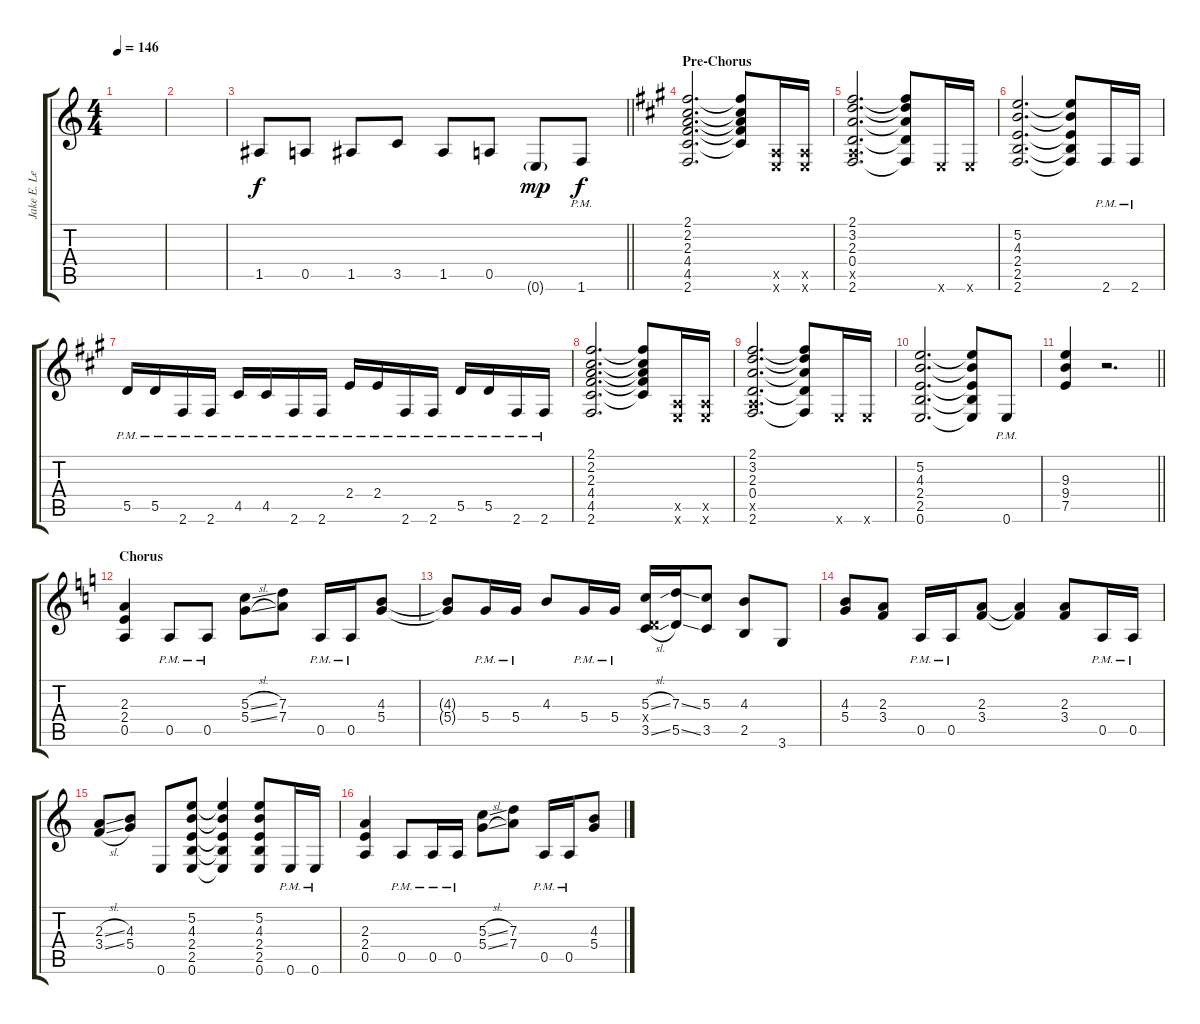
\track ("Jake E. Lee Rhythm Guitar 2" "Jake E. Le") {instrument overdrivenguitar}
\staff {score tabs}
\tuning (E4 B3 G3 D3 A2 E2) {hide}
\ts (4 4)
\tempo 146
\clef g2
\ks aminor
|
|
\barLineRight lightlight
1.5.8 0.5.8 1.5.8 3.5.8 1.5.8 0.5.8 0.6{g}.8{dy mp} 1.6{pm}.8{dy f} |
\section ("" "Pre-Chorus")
\ks f#minor
(2.1 2.2 2.3 4.4 4.5 2.6).2{d} (2.1{t} 2.2{t} 2.3{t} 4.4{t} 4.5{t}).8 (0.5{x} 0.6{x}).16 (0.5{x} 0.6{x}).16 |
(2.1 3.2 2.3 0.4 0.5{x} 2.6).2{d} (2.1{t} 3.2{t} 2.3{t} 0.4{t} 2.6{t}).8 0.6{x}.16 0.6{x}.16 |
(5.2 4.3 2.4 2.5 2.6).2{d} (5.2{t} 4.3{t} 2.4{t} 2.5{t} 2.6{t}).8 2.6{pm}.16 2.6{pm}.16 |
5.5{pm}.16 5.5{pm}.16 2.6{pm}.16 2.6{pm}.16 4.5{pm}.16 4.5{pm}.16 2.6{pm}.16 2.6{pm}.16 2.4{pm}.16 2.4{pm}.16 2.6{pm}.16 2.6{pm}.16 5.5{pm}.16 5.5{pm}.16 2.6{pm}.16 2.6{pm}.16 |
(2.1 2.2 2.3 4.4 4.5 2.6).2{d} (2.1{t} 2.2{t} 2.3{t} 4.4{t} 4.5{t}).8 (0.5{x} 0.6{x}).16 (0.5{x} 0.6{x}).16 |
(2.1 3.2 2.3 0.4 0.5{x} 2.6).2{d} (2.1{t} 3.2{t} 2.3{t} 0.4{t} 2.6{t}).8 0.6{x}.16 0.6{x}.16 |
(5.2 4.3 2.4 2.5 0.6).2{d} (5.2{t} 4.3{t} 2.4{t} 2.5{t} 0.6{t}).8 0.6{pm}.8 |
\barLineRight lightlight
(9.3 9.4 7.5).4 r.2{d} |
\section ("" "Chorus")
\ks aminor
(2.3 2.4 0.5).4 0.5{pm}.8 0.5{pm}.8 (5.3{sl} 5.4{sl}).8 (7.3 7.4).8 0.5{pm}.16 0.5{pm}.16 (4.3 5.4).8 |
(4.3{t} 5.4{t}).8 5.4{pm}.16 5.4{pm}.16 4.3.8 5.4{pm}.16 5.4{pm}.16 (5.3{sl} 0.4{x} 3.5{sl}).16 (7.3{ss} 5.5{ss}).16 (5.3 3.5).8 (4.3 2.5).8 3.6.8 |
(4.3 5.4).8 (2.3 3.4).8 0.5{pm}.16 0.5{pm}.16 (2.3 3.4).8 (2.3{t} 3.4{t}).4 (2.3 3.4).8 0.5{pm}.16 0.5{pm}.16 |
(2.3{sl} 3.4{sl}).8 (4.3 5.4).8 0.6.8 (5.2 4.3 2.4 2.5 0.6).8 (5.2{t} 4.3{t} 2.4{t} 2.5{t} 0.6{t}).4 (5.2 4.3 2.4 2.5 0.6).8 0.6{pm}.16 0.6{pm}.16 |
(2.3 2.4 0.5).4 0.5{pm}.8 0.5{pm}.16 0.5{pm}.16 (5.3{sl} 5.4{sl}).8 (7.3 7.4).8 0.5{pm}.16 0.5{pm}.16 (4.3 5.4).8
